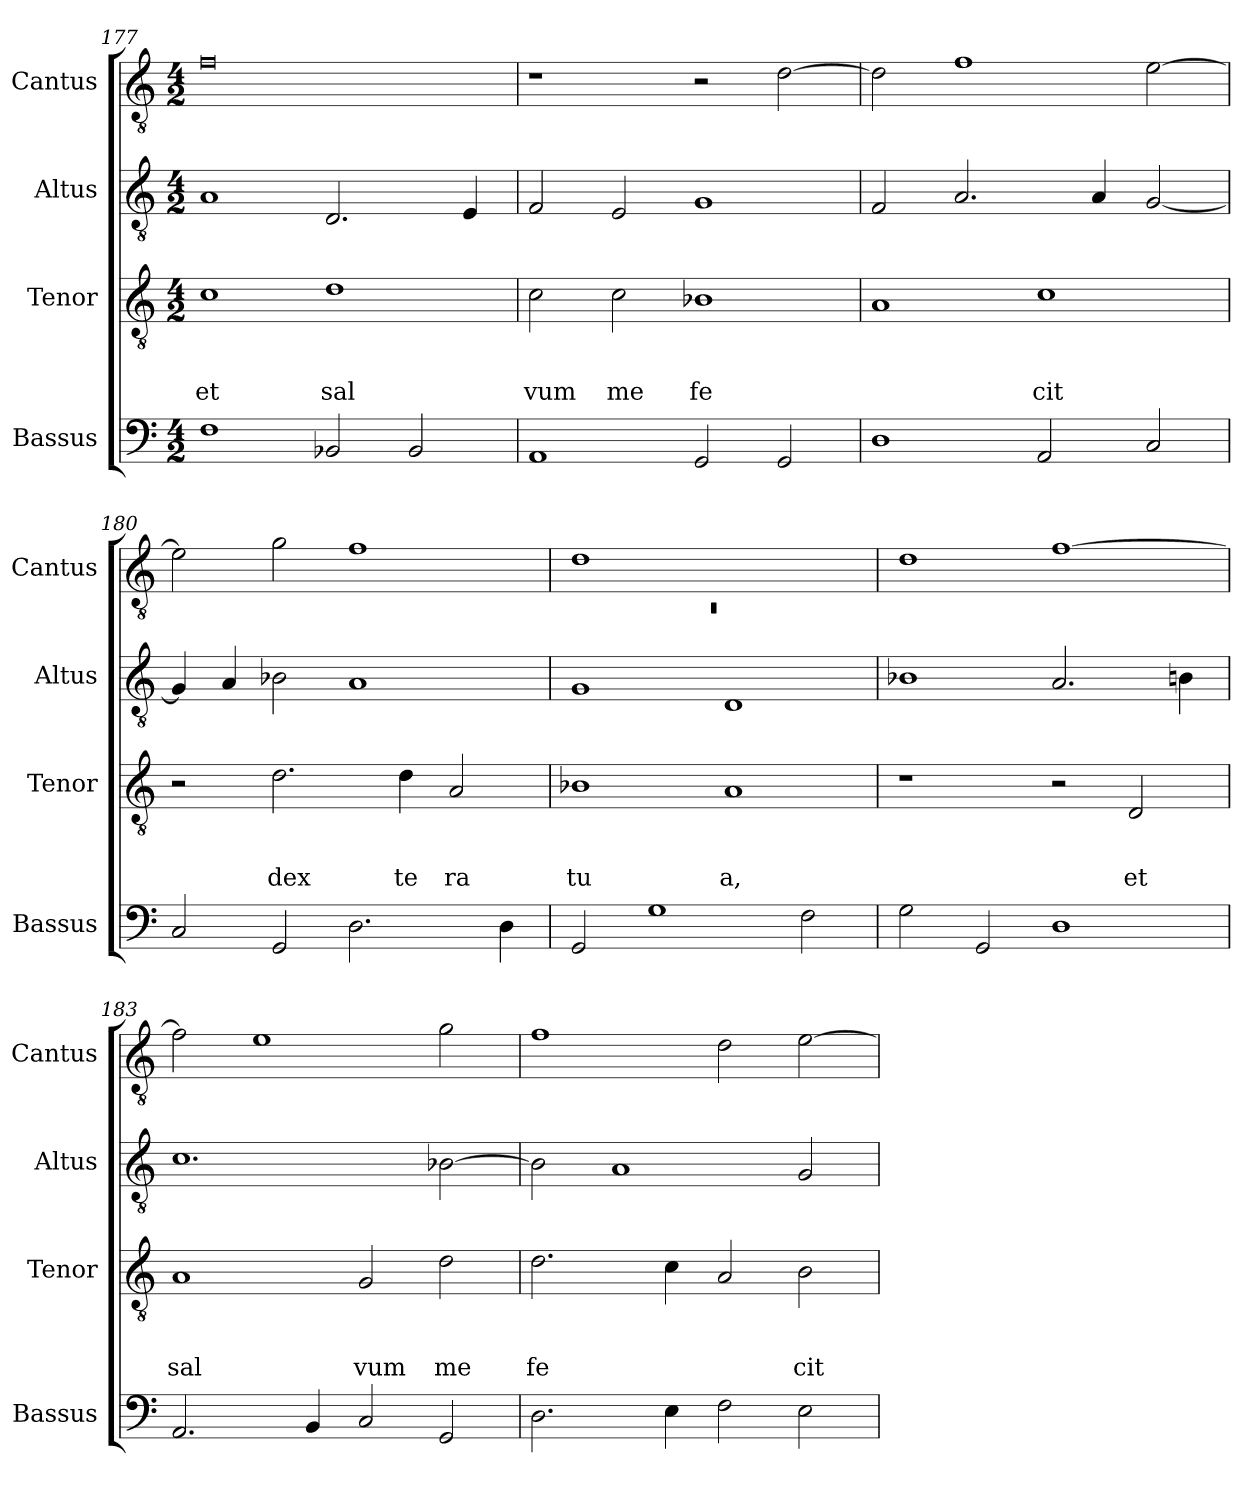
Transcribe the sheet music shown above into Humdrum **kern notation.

**kern	**kern	**text	**text	**text	**kern	**kern
*part4	*part3	*part3	*part3	*part3	*part2	*part1
*staff4	*staff3	*staff3	*staff3	*staff3	*staff2	*staff1
*I"Bassus	*I"Tenor	*	*	*	*I"Altus	*I"Cantus
*I'Bassus	*I'Tenor	*	*	*	*I'Altus	*I'Cantus
*clefF4	*clefGv2	*	*	*	*clefGv2	*clefGv2
*k[]	*k[]	*	*	*	*k[]	*k[]
*C:	*C:	*	*	*	*C:	*C:
*M4/2	*M4/2	*	*	*	*M4/2	*M4/2
=177	=177	=177	=177	=177	=177	=177
!	!	!	!	!LO:LY:b	!	!
1F	1c	.	.	et	1A	0f
!	!	!	!	!LO:LY:b	!	!
2BB-X/	1d	.	.	sal	2.D/	.
2BB-/	.	.	.	.	.	.
.	.	.	.	.	4E/	.
=178	=178	=178	=178	=178	=178	=178
!	!	!	!	!LO:LY:b	!	!
1AA	2c\	.	.	vum	2F/	1r
!	!	!	!	!LO:LY:b	!	!
.	2c\	.	.	me	2E/	.
!	!	!	!	!LO:LY:b	!	!
2GG/	1B-X	.	.	fe	1G	2r
2GG/	.	.	.	.	.	[>2d\
=179	=179	=179	=179	=179	=179	=179
1D	1A	.	.	.	2F/	2d\]
.	.	.	.	.	2.A/	1f
!	!	!	!	!LO:LY:b	!	!
2AA/	1c	.	.	cit	.	.
.	.	.	.	.	4A/	.
2C/	.	.	.	.	[<2G/	[>2e\
=180	=180	=180	=180	=180	=180	=180
2C/	2r	.	.	.	4G/]	2e\]
.	.	.	.	.	4A/	.
!	!	!	!	!LO:LY:b	!	!
2GG/	2.d\	.	.	dex	2B-X\	2g\
2.D\	.	.	.	.	1A	1f
!	!	!	!	!LO:LY:b	!	!
.	4d\	.	.	te	.	.
!	!	!	!	!LO:LY:b	!	!
.	2A/	.	.	ra	.	.
4D\	.	.	.	.	.	.
=181	=181	=181	=181	=181	=181	=181
*	*	*	*	*	*	*^
!	!	!	!	!LO:LY:b	!	!	!LO:N:vis=1
2GG/	1B-X	.	.	tu	1G	1d	0rC
1G	.	.	.	.	.	.	.
!	!	!	!	!LO:LY:b	!	!	!
.	1A	.	.	a,	1D	1ryy	.
2F\	.	.	.	.	.	.	.
*	*	*	*	*	*	*v	*v
=182	=182	=182	=182	=182	=182	=182
2G\	1r	.	.	.	1B-	1d
2GG/	.	.	.	.	.	.
1D	2r	.	.	.	2.A/	[>1f
!	!	!	!	!LO:LY:b	!	!
.	2D/	.	.	et	.	.
.	.	.	.	.	4Bn\	.
=183	=183	=183	=183	=183	=183	=183
!	!	!	!	!LO:LY:b	!	!
2.AA/	1A	.	.	sal	1.c	2f\]
.	.	.	.	.	.	1e
4BB/	.	.	.	.	.	.
!	!	!	!	!LO:LY:b	!	!
2C/	2G/	.	.	vum	.	.
!	!	!	!	!LO:LY:b	!	!
2GG/	2d\	.	.	me	[>2B-X\	2g\
=184	=184	=184	=184	=184	=184	=184
!	!	!	!	!LO:LY:b	!	!
2.D\	2.d\	.	.	fe	2B-\]	1f
.	.	.	.	.	1A	.
4E\	4c\	.	.	.	.	.
2F\	2A/	.	.	.	.	2d\
!	!	!	!	!LO:LY:b	!	!
2E\	2B\	.	.	cit	2G/	[>2e\
=	=	=	=	=	=	=
*-	*-	*-	*-	*-	*-	*-
